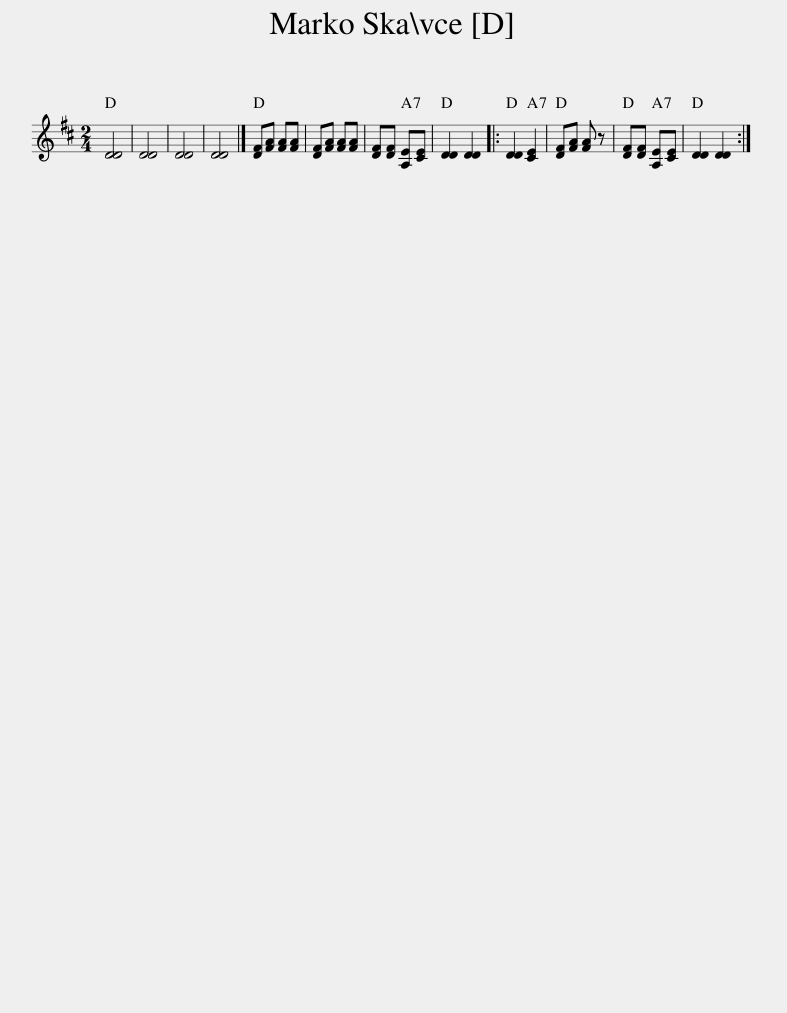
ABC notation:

X:1
L:1/8
M:2/4
I:linebreak $
K:D
V:1 treble
V:1
 [DD]4 | [DD]4 | [DD]4 | [DD]4 |] [DF][FA] [FA][FA] | %5
 [DF][FA] [FA][FA] | [DF][DF] [A,E][CE] | [DD]2 [DD]2 |: [DD]2 [CE]2 | [DF][FA] [FA] z | %10
 [DF][DF] [A,E][CE] | [DD]2 [DD]2 :| %12
